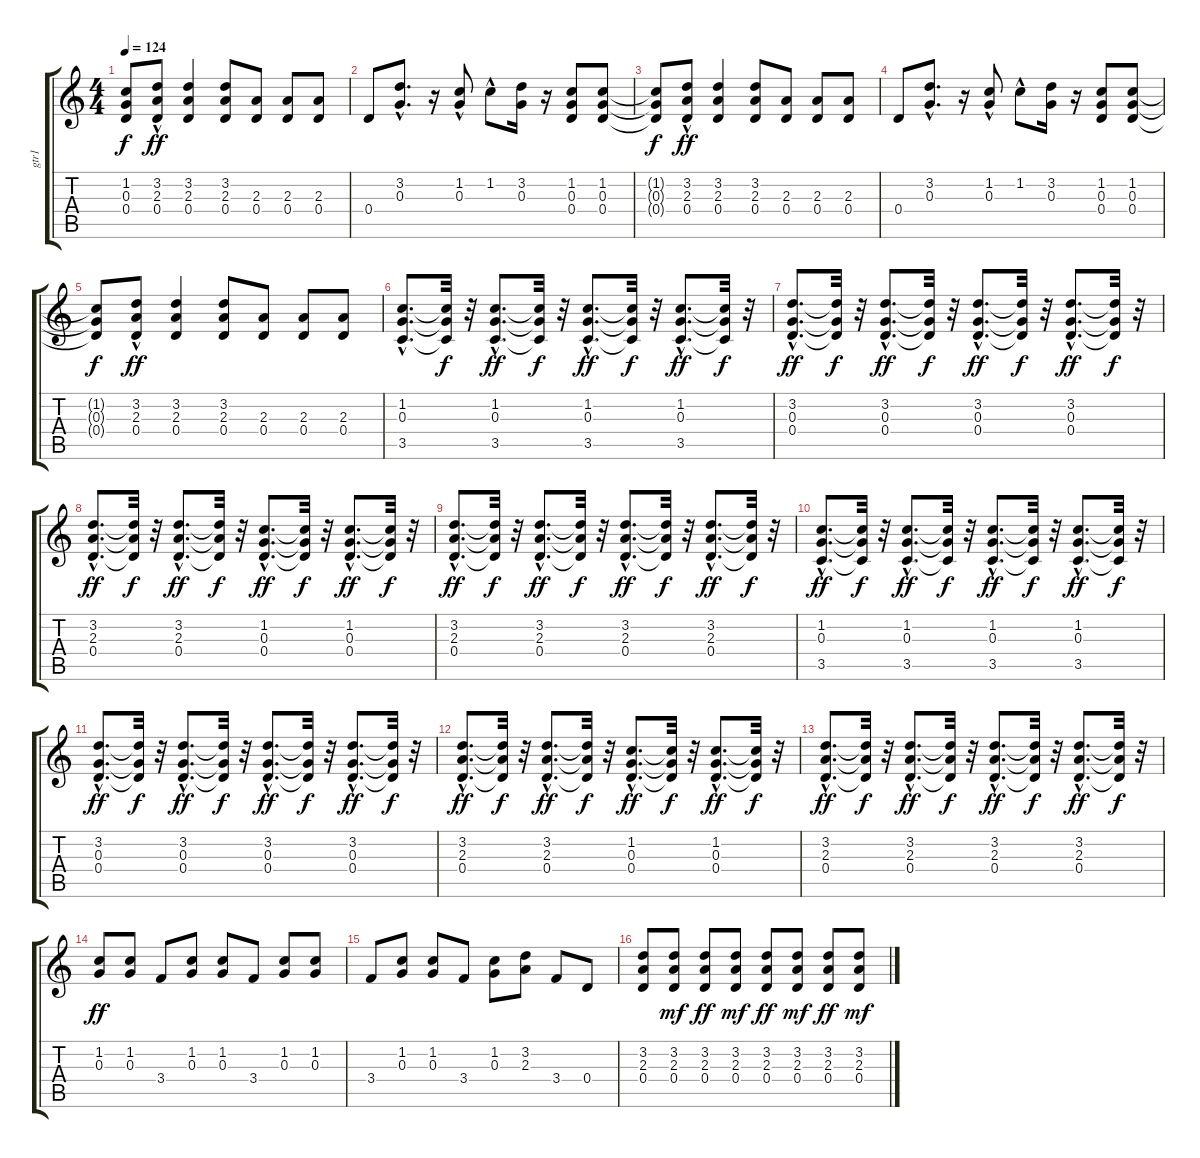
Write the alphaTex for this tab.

\track ("gtr1" "gtr1") {instrument distortionguitar}
\staff {score tabs}
\tuning (E4 B3 G3 D3 A2 E2) {hide}
\ts (4 4)
\tempo 124
\clef g2
\ks c
(1.2{t} 0.3{t} 0.4{t}).8{dy f} (3.2 2.3{hac} 0.4).8{dy ff} (3.2 2.3 0.4).4 (3.2 2.3 0.4).8 (2.3 0.4).8 (2.3 0.4).8 (2.3 0.4).8 |
0.4.8 (3.2{hac} 0.3{hac}).8{d} r.16 (1.2 0.3{hac}).8 1.2{hac}.8 (3.2 0.3).16 r.16 (1.2 0.3 0.4).8 (1.2 0.3 0.4).8 |
(1.2{t} 0.3{t} 0.4{t}).8{dy f} (3.2 2.3{hac} 0.4).8{dy ff} (3.2 2.3 0.4).4 (3.2 2.3 0.4).8 (2.3 0.4).8 (2.3 0.4).8 (2.3 0.4).8 |
0.4.8 (3.2{hac} 0.3{hac}).8{d} r.16 (1.2 0.3{hac}).8 1.2{hac}.8 (3.2 0.3).16 r.16 (1.2 0.3 0.4).8 (1.2 0.3 0.4).8 |
(1.2{t} 0.3{t} 0.4{t}).8{dy f} (3.2 2.3{hac} 0.4).8{dy ff} (3.2 2.3 0.4).4 (3.2 2.3 0.4).8 (2.3 0.4).8 (2.3 0.4).8 (2.3 0.4).8 |
(1.2{hac} 0.3{hac} 3.5{hac}).8{d} (1.2{t} 0.3{t} 3.5{t}).32{dy f} r.32 (1.2{hac} 0.3{hac} 3.5{hac}).8{d dy ff} (1.2{t} 0.3{t} 3.5{t}).32{dy f} r.32 (1.2{hac} 0.3{hac} 3.5{hac}).8{d dy ff} (1.2{t} 0.3{t} 3.5{t}).32{dy f} r.32 (1.2{hac} 0.3{hac} 3.5{hac}).8{d dy ff} (1.2{t} 0.3{t} 3.5{t}).32{dy f} r.32 |
(3.2{hac} 0.3{hac} 0.4{hac}).8{d dy ff} (3.2{t} 0.3{t} 0.4{t}).32{dy f} r.32 (3.2{hac} 0.3{hac} 0.4{hac}).8{d dy ff} (3.2{t} 0.3{t} 0.4{t}).32{dy f} r.32 (3.2{hac} 0.3{hac} 0.4{hac}).8{d dy ff} (3.2{t} 0.3{t} 0.4{t}).32{dy f} r.32 (3.2{hac} 0.3{hac} 0.4{hac}).8{d dy ff} (3.2{t} 0.3{t} 0.4{t}).32{dy f} r.32 |
(3.2{hac} 2.3{hac} 0.4{hac}).8{d dy ff} (3.2{t} 2.3{t} 0.4{t}).32{dy f} r.32 (3.2{hac} 2.3{hac} 0.4{hac}).8{d dy ff} (3.2{t} 2.3{t} 0.4{t}).32{dy f} r.32 (1.2{hac} 0.3{hac} 0.4{hac}).8{d dy ff} (1.2{t} 0.3{t} 0.4{t}).32{dy f} r.32 (1.2{hac} 0.3{hac} 0.4{hac}).8{d dy ff} (1.2{t} 0.3{t} 0.4{t}).32{dy f} r.32 |
(3.2{hac} 2.3{hac} 0.4{hac}).8{d dy ff} (3.2{t} 2.3{t} 0.4{t}).32{dy f} r.32 (3.2{hac} 2.3{hac} 0.4{hac}).8{d dy ff} (3.2{t} 2.3{t} 0.4{t}).32{dy f} r.32 (3.2{hac} 2.3{hac} 0.4{hac}).8{d dy ff} (3.2{t} 2.3{t} 0.4{t}).32{dy f} r.32 (3.2{hac} 2.3{hac} 0.4{hac}).8{d dy ff} (3.2{t} 2.3{t} 0.4{t}).32{dy f} r.32 |
(1.2{hac} 0.3{hac} 3.5{hac}).8{d dy ff} (1.2{t} 0.3{t} 3.5{t}).32{dy f} r.32 (1.2{hac} 0.3{hac} 3.5{hac}).8{d dy ff} (1.2{t} 0.3{t} 3.5{t}).32{dy f} r.32 (1.2{hac} 0.3{hac} 3.5{hac}).8{d dy ff} (1.2{t} 0.3{t} 3.5{t}).32{dy f} r.32 (1.2{hac} 0.3{hac} 3.5{hac}).8{d dy ff} (1.2{t} 0.3{t} 3.5{t}).32{dy f} r.32 |
(3.2{hac} 0.3{hac} 0.4{hac}).8{d dy ff} (3.2{t} 0.3{t} 0.4{t}).32{dy f} r.32 (3.2{hac} 0.3{hac} 0.4{hac}).8{d dy ff} (3.2{t} 0.3{t} 0.4{t}).32{dy f} r.32 (3.2{hac} 0.3{hac} 0.4{hac}).8{d dy ff} (3.2{t} 0.3{t} 0.4{t}).32{dy f} r.32 (3.2{hac} 0.3{hac} 0.4{hac}).8{d dy ff} (3.2{t} 0.3{t} 0.4{t}).32{dy f} r.32 |
(3.2{hac} 2.3{hac} 0.4{hac}).8{d dy ff} (3.2{t} 2.3{t} 0.4{t}).32{dy f} r.32 (3.2{hac} 2.3{hac} 0.4{hac}).8{d dy ff} (3.2{t} 2.3{t} 0.4{t}).32{dy f} r.32 (1.2{hac} 0.3{hac} 0.4{hac}).8{d dy ff} (1.2{t} 0.3{t} 0.4{t}).32{dy f} r.32 (1.2{hac} 0.3{hac} 0.4{hac}).8{d dy ff} (1.2{t} 0.3{t} 0.4{t}).32{dy f} r.32 |
(3.2{hac} 2.3{hac} 0.4{hac}).8{d dy ff} (3.2{t} 2.3{t} 0.4{t}).32{dy f} r.32 (3.2{hac} 2.3{hac} 0.4{hac}).8{d dy ff} (3.2{t} 2.3{t} 0.4{t}).32{dy f} r.32 (3.2{hac} 2.3{hac} 0.4{hac}).8{d dy ff} (3.2{t} 2.3{t} 0.4{t}).32{dy f} r.32 (3.2{hac} 2.3{hac} 0.4{hac}).8{d dy ff} (3.2{t} 2.3{t} 0.4{t}).32{dy f} r.32 |
(1.2 0.3).8{dy ff} (1.2 0.3).8 3.4.8 (1.2 0.3).8 (1.2 0.3).8 3.4.8 (1.2 0.3).8 (1.2 0.3).8 |
3.4.8 (1.2 0.3).8 (1.2 0.3).8 3.4.8 (1.2 0.3).8 (3.2 2.3).8 3.4.8 0.4.8 |
(3.2 2.3 0.4).8 (3.2 2.3 0.4).8{dy mf} (3.2 2.3 0.4).8{dy ff} (3.2 2.3 0.4).8{dy mf} (3.2 2.3 0.4).8{dy ff} (3.2 2.3 0.4).8{dy mf} (3.2 2.3 0.4).8{dy ff} (3.2 2.3 0.4).8{dy mf}
